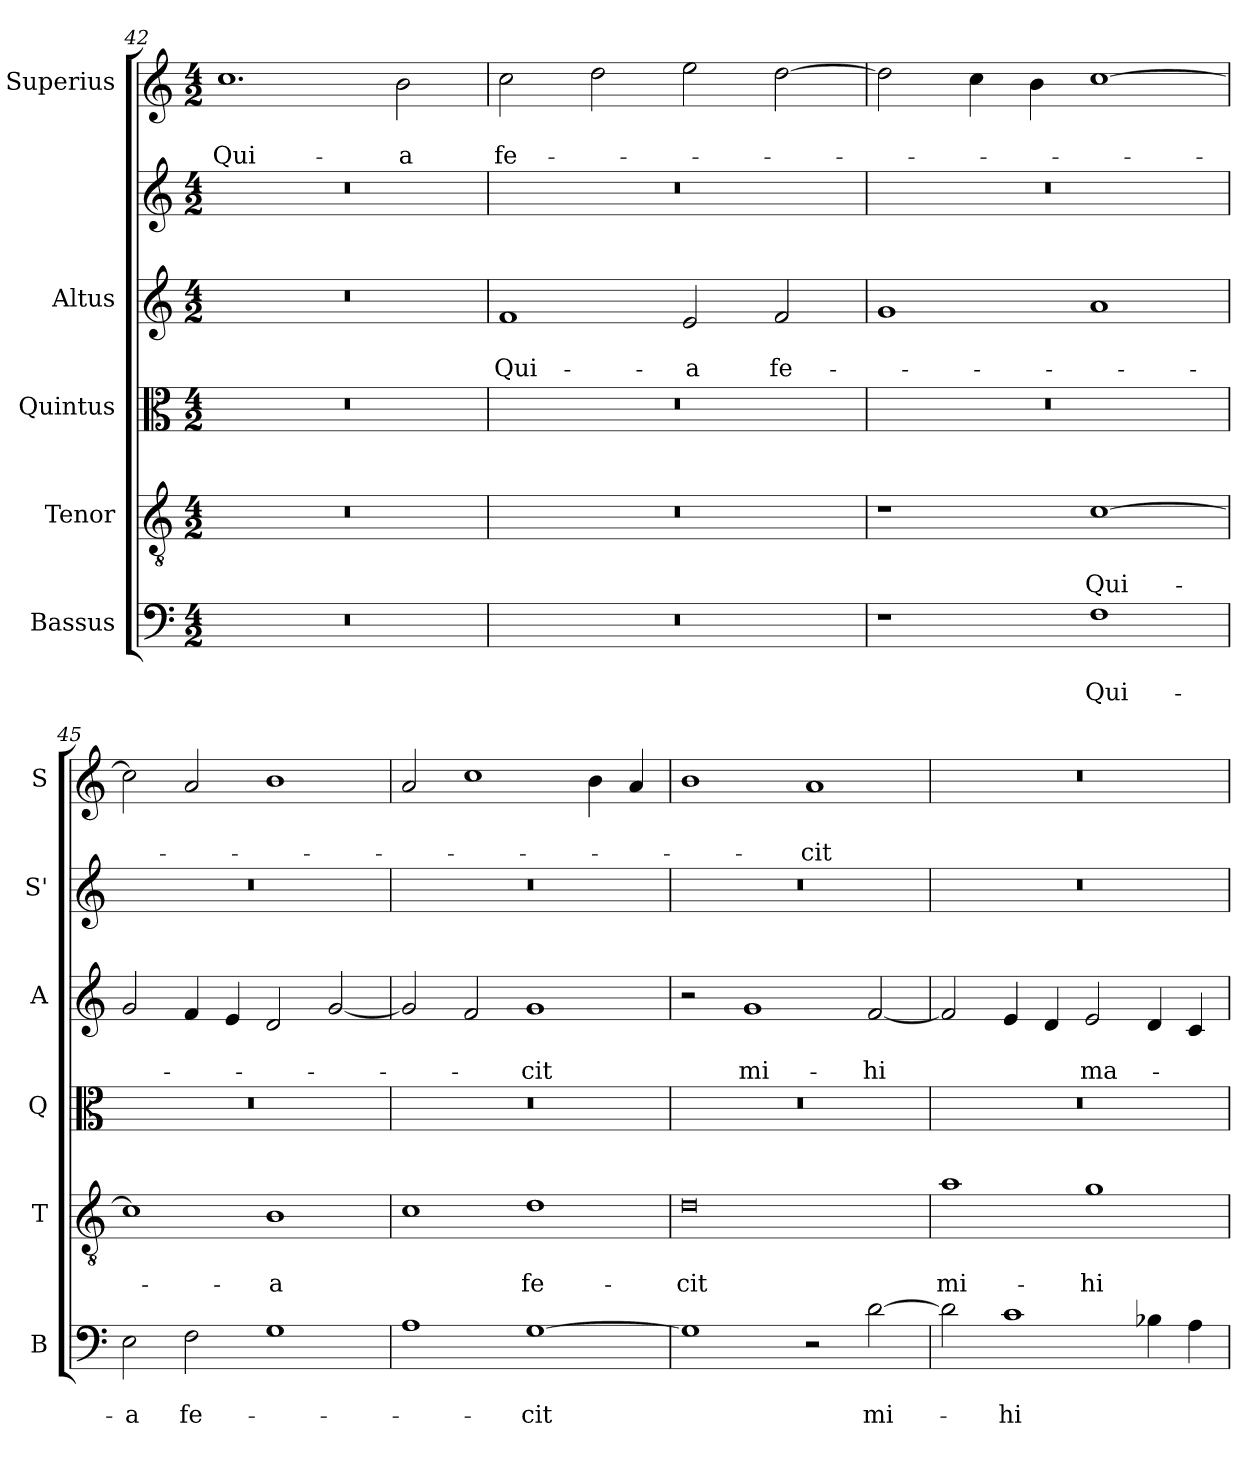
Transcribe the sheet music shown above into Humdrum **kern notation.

**kern	**text	**text	**kern	**text	**text	**kern	**kern	**text	**text	**kern	**kern	**text	**text
*part6	*part6	*part6	*part5	*part5	*part5	*part4	*part3	*part3	*part3	*part2	*part1	*part1	*part1
*staff6	*staff6	*staff6	*staff5	*staff5	*staff5	*staff4	*staff3	*staff3	*staff3	*staff2	*staff1	*staff1	*staff1
*I"Bassus	*	*	*I"Tenor	*	*	*I"Quintus	*I"Altus	*	*	*	*I"Superius	*	*
*I'B	*	*	*I'T	*	*	*I'Q	*I'A	*	*	*I'S'	*I'S	*	*
!!LO:PB:g=z
*clefF4	*	*	*clefGv2	*	*	*clefC3	*clefG2	*	*	*clefG2	*clefG2	*	*
*k[]	*	*	*k[]	*	*	*k[]	*k[]	*	*	*k[]	*k[]	*	*
*C:	*	*	*C:	*	*	*C:	*C:	*	*	*C:	*C:	*	*
*M4/2	*	*	*M4/2	*	*	*M4/2	*M4/2	*	*	*M4/2	*M4/2	*	*
=42	=42	=42	=42	=42	=42	=42	=42	=42	=42	=42	=42	=42	=42
!	!	!	!	!	!	!	!	!	!	!	!	!	!LO:LY:b
0r	.	.	0r	.	.	0r	0r	.	.	0r	1.cc	.	Qui-
!	!	!	!	!	!	!	!	!	!	!	!	!	!LO:LY:b
.	.	.	.	.	.	.	.	.	.	.	2b\	.	-a
=43	=43	=43	=43	=43	=43	=43	=43	=43	=43	=43	=43	=43	=43
!	!	!	!	!	!	!	!	!	!LO:LY:b	!	!	!	!LO:LY:b
0r	.	.	0r	.	.	0r	1f	.	Qui-	0r	2cc\	.	fe-
.	.	.	.	.	.	.	.	.	.	.	2dd\	.	.
!	!	!	!	!	!	!	!	!	!LO:LY:b	!	!	!	!
.	.	.	.	.	.	.	2e/	.	-a	.	2ee\	.	.
!	!	!	!	!	!	!	!	!	!LO:LY:b	!	!	!	!
.	.	.	.	.	.	.	2f/	.	fe-	.	[2dd\	.	.
=44	=44	=44	=44	=44	=44	=44	=44	=44	=44	=44	=44	=44	=44
1r	.	.	1r	.	.	0r	1g	.	.	0r	2dd\]	.	.
.	.	.	.	.	.	.	.	.	.	.	4cc\	.	.
.	.	.	.	.	.	.	.	.	.	.	4b\	.	.
!	!	!LO:LY:b	!	!	!LO:LY:b	!	!	!	!	!	!	!	!
1F	.	Qui-	[1c	.	Qui-	.	1a	.	.	.	[1cc	.	.
=45	=45	=45	=45	=45	=45	=45	=45	=45	=45	=45	=45	=45	=45
!	!	!LO:LY:b	!	!	!	!	!	!	!	!	!	!	!
2E\	.	-a	1c]	.	.	0r	2g/	.	.	0r	2cc\]	.	.
!	!	!LO:LY:b	!	!	!	!	!	!	!	!	!	!	!
2F\	.	fe-	.	.	.	.	4f/	.	.	.	2a/	.	.
.	.	.	.	.	.	.	4e/	.	.	.	.	.	.
!	!	!	!	!	!LO:LY:b	!	!	!	!	!	!	!	!
1G	.	.	1B	.	-a	.	2d/	.	.	.	1b	.	.
.	.	.	.	.	.	.	[2g/	.	.	.	.	.	.
=46	=46	=46	=46	=46	=46	=46	=46	=46	=46	=46	=46	=46	=46
1A	.	.	1c	.	.	0r	2g/]	.	.	0r	2a/	.	.
.	.	.	.	.	.	.	2f/	.	.	.	1cc	.	.
!	!	!LO:LY:b	!	!	!LO:LY:b	!	!	!	!LO:LY:b	!	!	!	!
[1G	.	-cit	1d	.	fe-	.	1g	.	-cit	.	.	.	.
.	.	.	.	.	.	.	.	.	.	.	4b\	.	.
.	.	.	.	.	.	.	.	.	.	.	4a/	.	.
=47	=47	=47	=47	=47	=47	=47	=47	=47	=47	=47	=47	=47	=47
!	!	!	!	!	!LO:LY:b	!	!	!	!	!	!	!	!
1G]	.	.	0d	.	-cit	0r	2r	.	.	0r	1b	.	.
!	!	!	!	!	!	!	!	!	!LO:LY:b	!	!	!	!
.	.	.	.	.	.	.	1g	.	mi-	.	.	.	.
!	!	!	!	!	!	!	!	!	!	!	!	!	!LO:LY:b
2r	.	.	.	.	.	.	.	.	.	.	1a	.	-cit
!	!	!LO:LY:b	!	!	!	!	!	!	!LO:LY:b	!	!	!	!
[2d\	.	mi-	.	.	.	.	[2f/	.	-hi	.	.	.	.
!!LO:LB:g=z
=48	=48	=48	=48	=48	=48	=48	=48	=48	=48	=48	=48	=48	=48
!	!	!	!	!	!LO:LY:b	!	!	!	!	!	!	!	!
2d\]	.	.	1a	.	mi-	0r	2f/]	.	.	0r	0r	.	.
!	!	!LO:LY:b	!	!	!	!	!	!	!	!	!	!	!
1c	.	-hi	.	.	.	.	4e/	.	.	.	.	.	.
.	.	.	.	.	.	.	4d/	.	.	.	.	.	.
!	!	!	!	!	!LO:LY:b	!	!	!	!LO:LY:b	!	!	!	!
.	.	.	1g	.	-hi	.	2e/	.	ma-	.	.	.	.
4B-X\	.	.	.	.	.	.	4d/	.	.	.	.	.	.
4A\	.	.	.	.	.	.	4c/	.	.	.	.	.	.
=	=	=	=	=	=	=	=	=	=	=	=	=	=
*-	*-	*-	*-	*-	*-	*-	*-	*-	*-	*-	*-	*-	*-
